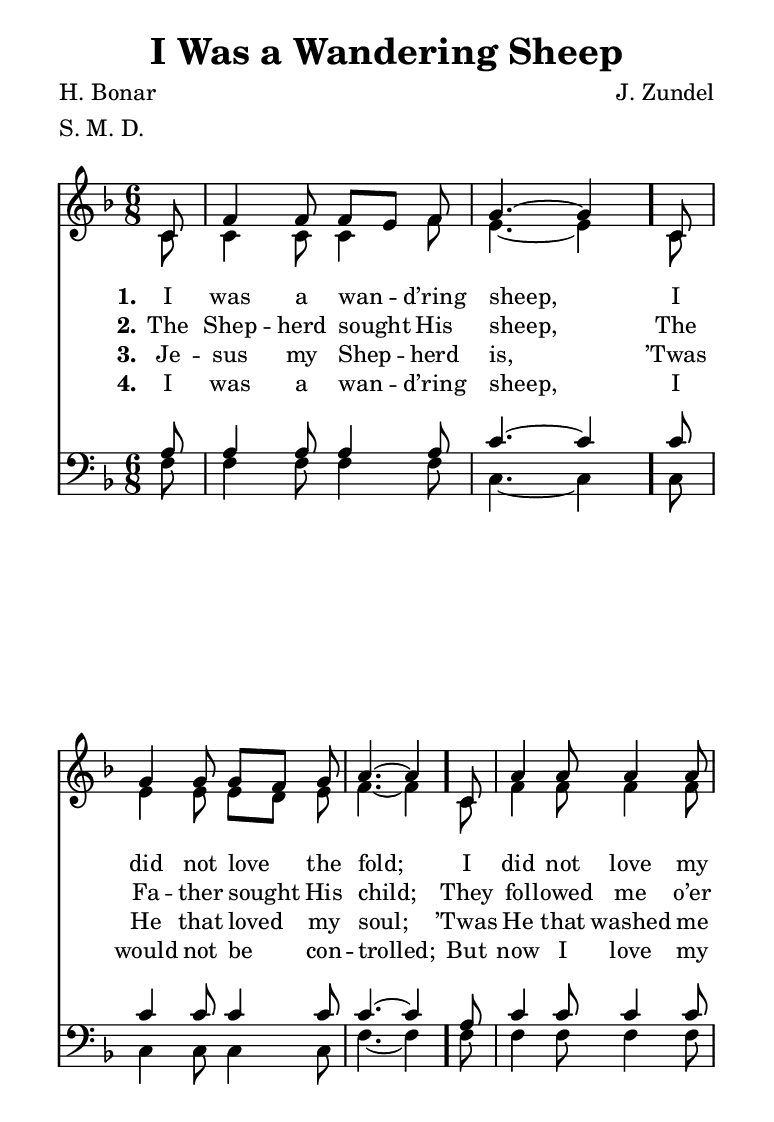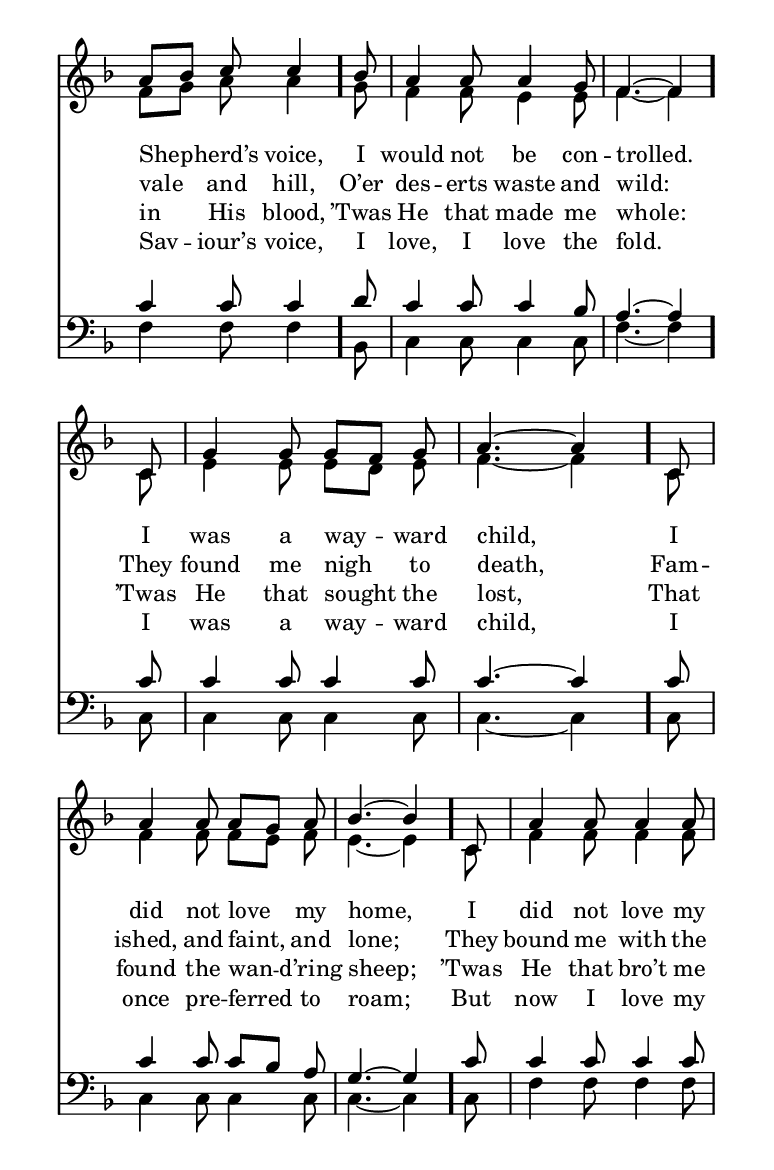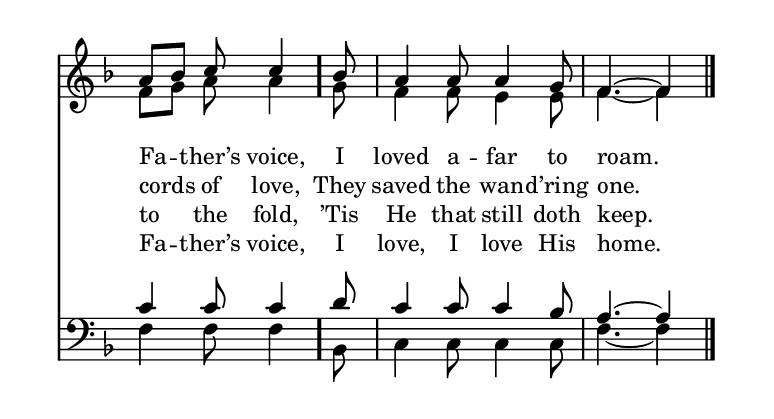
\include "common/global.ily"
\paper {
  \include "common/paper.ily"
}

\header{
  hymnnumber = "227"
  title = "I Was a Wandering Sheep"
  tunename = "Lebanon"
  meter = "S. M. D."
  poet = "H. Bonar"
  composer = "J. Zundel"
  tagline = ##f
}

global = {
  \include "common/overrides.ily"
  \override Staff.TimeSignature.style = #'()
  \time 6/8
  \override Score.MetronomeMark.transparent = ##t % hide all fermata changes too
  \tempo 4=80
  \key f \major
  \partial 8
  \autoBeamOff
}

notesSoprano = {
\global
\relative c' {

  c8 | f4 f8 f[ e] f | g4. ~ g4
  c,8 | g'4 g8 g[ f] g | a4. ~ a4
  c,8 | a'4 a8 a4 a8 | a8[ bes] c c4
  bes8 | a4 a8 a4 g8 | f4. ~ f4
  c8 | g'4 g8 g[ f] g | a4. ~ a4
  c,8 | a'4 a8 a[ g] a | bes4. ~ bes4
  c,8 | a'4 a8 a4 a8 | a8[ bes] c c4
  bes8 | a4 a8 a4 g8 | f4. ~ f4

  \bar "|."

}
}

notesAlto = {
\global
\relative e' {

  c8 | c4 c8 c4 f8 | e4. ~ e4
  c8 | e4 e8 e[ d] e | f4. ~ f4
  c8 | f4 f8 f4 f8 | f[ g] a a4
  g8 | f4 f8 e4 e8 | f4. ~ f4
  c8 | e4 e8 e[ d] e | f4. ~ f4
  c8 | f4 f8 f[ e] f | e4. ~ e4
  c8 | f4 f8 f4 f8 | f[ g] a a4
  g8 | f4 f8 e4 e8 | f4. ~ f4

}
}

notesTenor = {
\global
\relative a {

  a8 | a4 a8 a4 a8 | c4. ~ c4
  c8 | c4 c8 c4 c8 | c4. ~ c4
  a8 | c4 c8 c4 c8 | c4 c8 c4
  d8 | c4 c8 c4 bes8 | a4. ~ a4
  c8 | c4 c8 c4 c8 | c4. ~ c4
  c8 | c4 c8 c8[ bes] a | g4. ~ g4
  c8 | c4 c8 c4 c8 | c4 c8 c4
  d8 | c4 c8 c4 bes8 | a4. ~ a4

}
}

notesBass = {
\global
\relative f {

  f8 | f4 f8 f4 f8 | c4. ~ c4
  c8 | c4 c8 c4 c8 | f4. ~ f4
  f8 | f4 f8 f4 f8 | f4 f8 f4
  bes,8 | c4 c8 c4 c8 | f4. ~ f4
  c8 | c4 c8 c4 c8 | c4. ~ c4
  c8 | c4 c8 c4 c8 | c4. ~ c4
  c8 | f4 f8 f4 f8 | f4 f8 f4
  bes,8 | c4 c8 c4 c8 | f4. ~ f4

}
}

wordsA = \lyricmode {
\set stanza = "1."

I was a wan -- d’ring sheep, \bar "."
I did not love the fold; \bar "."
I did not love my Shep -- herd’s voice, \bar "."
I would not be con -- trolled. \bar "."
I was a way -- ward child, \bar "."
I did not love my home, \bar "."
I did not love my Fa -- ther’s voice, \bar "."
I loved a -- far to roam. \bar "."

}

wordsB = \lyricmode {
\set stanza = "2."

The Shep -- herd sought His sheep,
The Fa -- ther sought His child;
They fol -- lowed me o’er vale and hill,
O’er des -- erts waste and wild:
They found me nigh to death,
Fam -- ished, and faint, and lone;
They bound me with the cords of love,
They saved the wan -- d’ring one.

}

wordsC = \lyricmode {
\set stanza = "3."

Je -- sus my Shep -- herd is,
’Twas He that loved my soul;
’Twas He that washed me in His blood,
’Twas He that made me whole:
’Twas He that sought the lost,
That found the wan -- d’ring sheep;
’Twas He that bro’t me to the fold,
’Tis He that still doth keep.

}

wordsD = \lyricmode {
\set stanza = "4."

I was a wan -- d’ring sheep,
I would not be con -- trolled;
But now I love my Sav -- iour’s voice,
I love, I love the fold.
I was a way -- ward child,
I once pre -- ferred to roam;
But now I love my Fa -- ther’s voice,
I love, I love His home.

}

\score {
  \context ChoirStaff <<
    \context Staff = upper <<
      \set ChoirStaff.systemStartDelimiter = #'SystemStartBar
      \context Voice  = sopranos { \voiceOne << \notesSoprano >> }
      \context Voice  = altos { \voiceTwo << \notesAlto >> }
      \context Lyrics = one   \lyricsto sopranos \wordsA
      \context Lyrics = two   \lyricsto sopranos \wordsB
      \context Lyrics = three \lyricsto sopranos \wordsC
      \context Lyrics = four  \lyricsto sopranos \wordsD
    >>
    \context Staff = men <<
      \clef bass
      \context Voice  = tenors { \voiceOne << \notesTenor >> }
      \context Voice  = basses { \voiceTwo << \notesBass >> }
    >>
  >>
  \layout {
    \include "common/layout.ily"
  }
  \midi{
    \include "common/midi.ily"
  }
}

\version "2.18.2"  % necessary for upgrading to future LilyPond versions.

% vi:set et ts=2 sw=2 ai nocindent syntax=lilypond:
